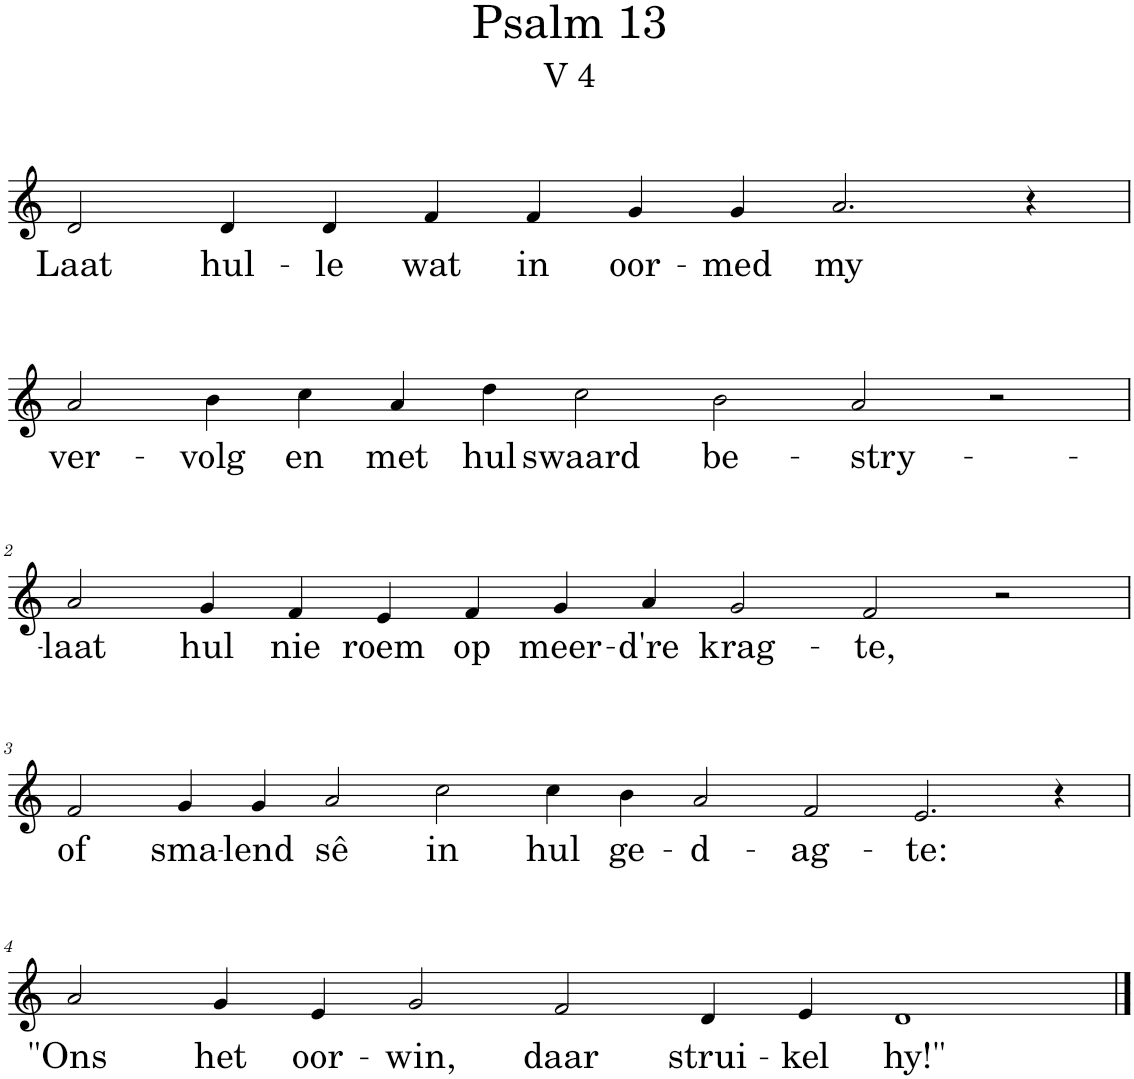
**kern	**text
*part1	*part1
*staff1	*staff1
*I"Pipe Organ	*
*I'Org.	*
*clefG2	*
*k[]	*
*M14/4	*
=	=
!	!LO:LY:b
2d/	Laat
!	!LO:LY:b
4d/	hul-
!	!LO:LY:b
4d/	-le
!	!LO:LY:b
4f/	wat
!	!LO:LY:b
4f/	in
!	!LO:LY:b
4g/	oor-
!	!LO:LY:b
4g/	-med
!	!LO:LY:b
2.a/	my
4r	.
!!LO:LB:g=z
=1	=1
!	!LO:LY:b
2a/	ver-
!	!LO:LY:b
4b\	-volg
!	!LO:LY:b
4cc\	en
!	!LO:LY:b
4a/	met
!	!LO:LY:b
4dd\	hul
!	!LO:LY:b
2cc\	swaard
!	!LO:LY:b
2b\	be-
!	!LO:LY:b
2a/	-stry-
2r	.
!!LO:LB:g=z
=2	=2
!	!LO:LY:b
2a/	-laat
!	!LO:LY:b
4g/	hul
!	!LO:LY:b
4f/	nie
!	!LO:LY:b
4e/	roem
!	!LO:LY:b
4f/	op
!	!LO:LY:b
4g/	meer-
!	!LO:LY:b
4a/	-d're
!	!LO:LY:b
2g/	krag-
!	!LO:LY:b
2f/	-te,
2r	.
!!LO:LB:g=z
=3	=3
*M18/4	*
!	!LO:LY:b
2f/	of
!	!LO:LY:b
4g/	sma-
!	!LO:LY:b
4g/	-lend
!	!LO:LY:b
2a/	sê
!	!LO:LY:b
2cc\	in
!	!LO:LY:b
4cc\	hul
!	!LO:LY:b
4b\	ge-
!	!LO:LY:b
2a/	-d-
!	!LO:LY:b
2f/	-ag-
!	!LO:LY:b
2.e/	-te:
4r	.
!!LO:LB:g=z
=4	=4
*M14/4	*
!	!LO:LY:b
2a/	"Ons
!	!LO:LY:b
4g/	het
!	!LO:LY:b
4e/	oor-
!	!LO:LY:b
2g/	-win,
!	!LO:LY:b
2f/	daar
!	!LO:LY:b
4d/	strui-
!	!LO:LY:b
4e/	-kel
!	!LO:LY:b
1d	hy!"
==	==
*-	*-
